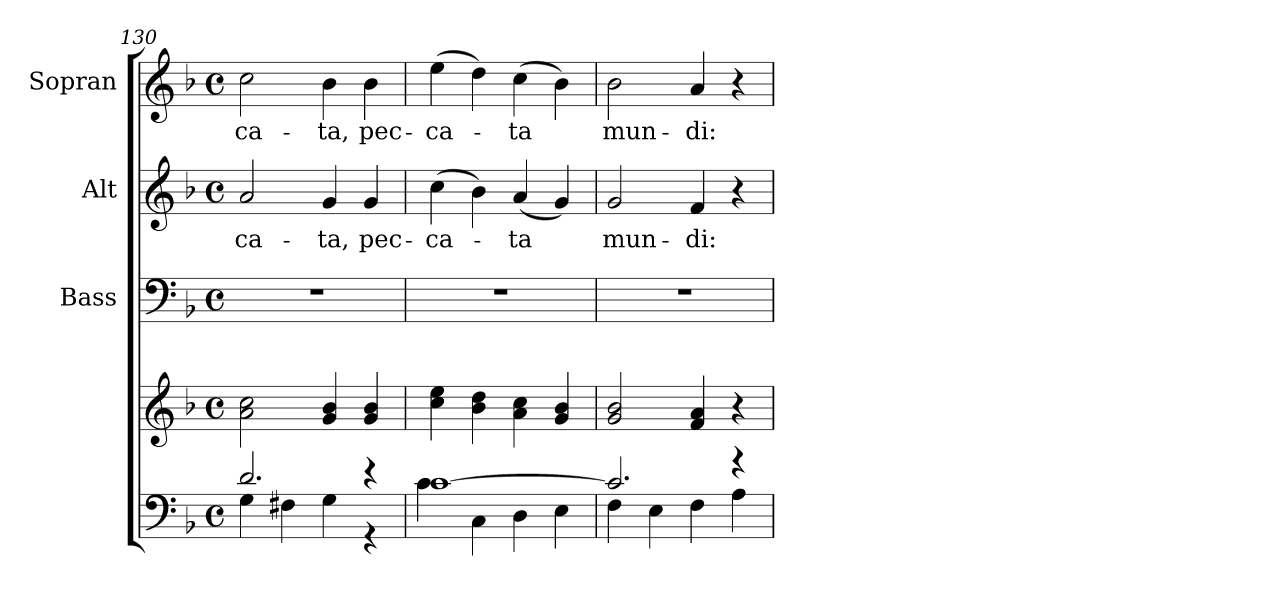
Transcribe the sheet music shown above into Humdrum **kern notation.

**kern	**kern	**kern	**kern	**text	**kern	**text
*part4	*part4	*part3	*part2	*part2	*part1	*part1
*staff5	*staff4	*staff3	*staff2	*staff2	*staff1	*staff1
*	*	*I"Bass	*I"Alt	*	*I"Sopran	*
*	*	*I'B.	*I'A	*	*I'S	*
*clefF4	*clefG2	*clefF4	*clefG2	*	*clefG2	*
*k[b-]	*k[b-]	*k[b-]	*k[b-]	*	*k[b-]	*
*F:	*F:	*F:	*F:	*	*F:	*
*M4/4	*M4/4	*M4/4	*M4/4	*	*M4/4	*
*met(c)	*met(c)	*met(c)	*met(c)	*	*met(c)	*
=130	=130	=130	=130	=130	=130	=130
*^	*	*	*	*	*	*
!	!	!	!	!	!LO:LY:b	!	!LO:LY:b
2.d/	4G\	2a\ 2cc\	1r	2a/	-ca-	2cc\	-ca-
.	4F#X\	.	.	.	.	.	.
!	!	!	!	!	!LO:LY:b	!	!LO:LY:b
.	4G\	4g/ 4b-/	.	4g/	-ta,	4b-\	-ta,
!	!	!	!	!	!LO:LY:b	!	!LO:LY:b
4r	4r	4g/ 4b-/	.	4g/	pec-	4b-\	pec-
=131	=131	=131	=131	=131	=131	=131	=131
!	!	!	!	!	!LO:LY:b	!	!LO:LY:b
[>1c	4c\	4cc\ 4ee\	1r	(>4cc\	-ca-	(>4ee\	-ca-
.	4C\	4b-\ 4dd\	.	4b-\)	.	4dd\)	.
!	!	!	!	!	!LO:LY:b	!	!LO:LY:b
.	4D\	4a\ 4cc\	.	(<4a/	-ta	(>4cc\	-ta
.	4E\	4g/ 4b-/	.	4g/)	.	4b-\)	.
=132	=132	=132	=132	=132	=132	=132	=132
!	!	!	!	!	!LO:LY:b	!	!LO:LY:b
2.c/]	4F\	2g/ 2b-/	1r	2g/	mun-	2b-\	mun-
.	4E\	.	.	.	.	.	.
!	!	!	!	!	!LO:LY:b	!	!LO:LY:b
.	4F\	4f/ 4a/	.	4f/	-di:	4a/	-di:
4rf	4A\	4r	.	4r	.	4r	.
*v	*v	*	*	*	*	*	*
=	=	=	=	=	=	=
*-	*-	*-	*-	*-	*-	*-
